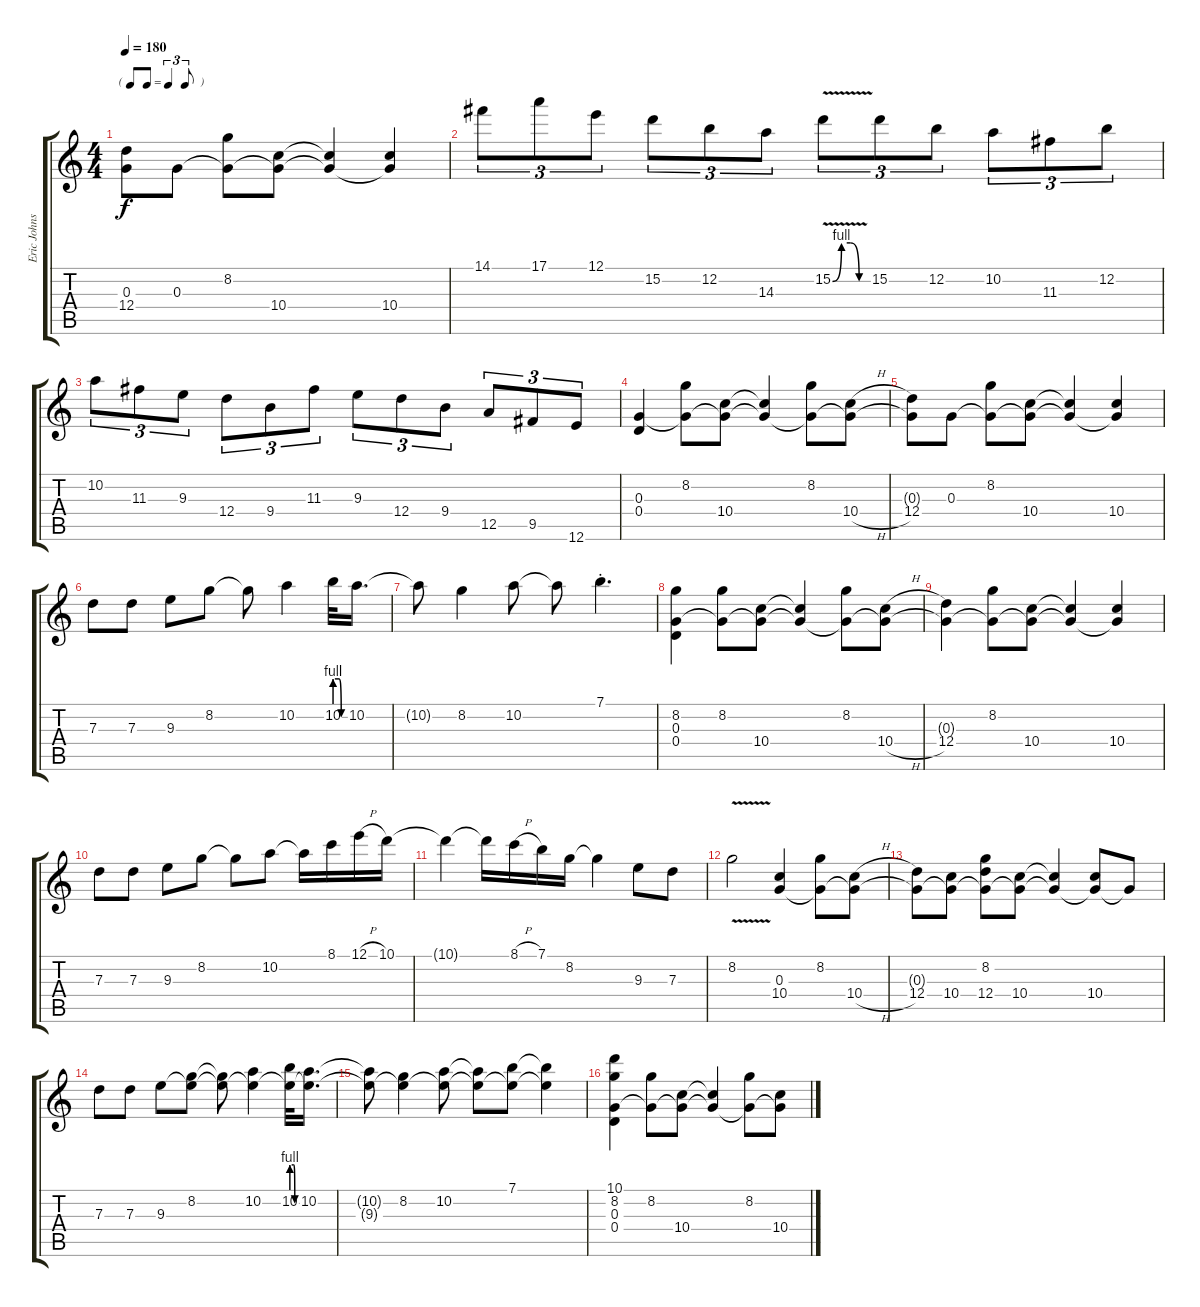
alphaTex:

\track ("Eric Johnson" "Eric Johns") {instrument overdrivenguitar}
\staff {score tabs}
\tuning (E4 B3 G3 D3 A2 E2) {hide}
\ts (4 4)
\tf triplet8th
\tempo 180
\clef g2
\ks c
(0.3{t} 12.4).8{dy f} 0.3.8 (8.2 0.3{t}).8 (0.3{t} 10.4).8 (0.3{t} 10.4{t}).4 (0.3{t} 10.4).4 |
14.1.8{tu (3 2)} 17.1.8{tu (3 2)} 12.1.8{tu (3 2)} 15.2.8{tu (3 2)} 12.2.8{tu (3 2)} 14.3.8{tu (3 2)} 15.2{be (custom 0 0 15 4 30 4 45 0 60 0) v}.8{tu (3 2)} 15.2.8{tu (3 2)} 12.2.8{tu (3 2)} 10.2.8{tu (3 2)} 11.3.8{tu (3 2)} 12.2.8{tu (3 2)} |
10.2.8{tu (3 2)} 11.3.8{tu (3 2)} 9.3.8{tu (3 2)} 12.4.8{tu (3 2)} 9.4.8{tu (3 2)} 11.3.8{tu (3 2)} 9.3.8{tu (3 2)} 12.4.8{tu (3 2)} 9.4.8{tu (3 2)} 12.5.8{tu (3 2)} 9.5.8{tu (3 2)} 12.6.8{tu (3 2)} |
(0.3 0.4).4 (8.2 0.3{t}).8 (0.3{t} 10.4).8 (0.3{t} 10.4{t}).4 (8.2 0.3{t}).8 (0.3{t} 10.4{h}).8 |
(0.3{t} 12.4).8 0.3.8 (8.2 0.3{t}).8 (0.3{t} 10.4).8 (0.3{t} 10.4{t}).4 (0.3{t} 10.4).4 |
7.3.8 7.3.8 9.3.8 8.2.8 8.2{t}.8 10.2.4 10.2{be (custom 0 4 25 4 38 0 60 0)}.32 10.2.16{d} |
10.2{t}.8 8.2.4 10.2.8 10.2{t}.8 7.1{st}.4{d} |
(8.2 0.3 0.4).4 (8.2 0.3{t}).8 (0.3{t} 10.4).8 (0.3{t} 10.4{t}).4 (8.2 0.3{t}).8 (0.3{t} 10.4{h}).8 |
(0.3{t} 12.4).4 (8.2 0.3{t}).8 (0.3{t} 10.4).8 (0.3{t} 10.4{t}).4 (0.3{t} 10.4).4 |
7.3.8 7.3.8 9.3.8 8.2.8 8.2{t}.8 10.2.8 10.2{t}.16 8.1.16 12.1{h}.16 10.1.16 |
10.1{t}.4 10.1{t}.16 8.1{h}.16 7.1.16 8.2.16 8.2{t}.4 9.3.8 7.3.8 |
8.2{v}.2 (0.3 10.4).4 (8.2 0.3{t}).8 (0.3{t} 10.4{h}).8 |
(0.3{t} 12.4).8 (0.3{t} 10.4).8 (8.2 0.3{t} 12.4).8 (0.3{t} 10.4).8 (0.3{t} 10.4{t}).4 (0.3{t} 10.4).8 0.3{t}.8 |
7.3.8 7.3.8 9.3.8 (8.2 9.3{t}).8 (8.2{t} 9.3{t}).8 (10.2 9.3{t}).4 (10.2{be (custom 0 4 25 4 36 0 60 0)} 9.3{t}).32 (10.2 9.3{t}).16{d} |
(10.2{t} 9.3{t}).8 (8.2 9.3{t}).4 (10.2 9.3{t}).8 (10.2{t} 9.3{t}).8 (7.1 9.3{t}).8 (7.1{t} 9.3{t}).4 |
(10.1 8.2 0.3 0.4).4 (8.2 0.3{t}).8 (0.3{t} 10.4).8 (0.3{t} 10.4{t}).4 (8.2 0.3{t}).8 (0.3{t} 10.4{h}).8
